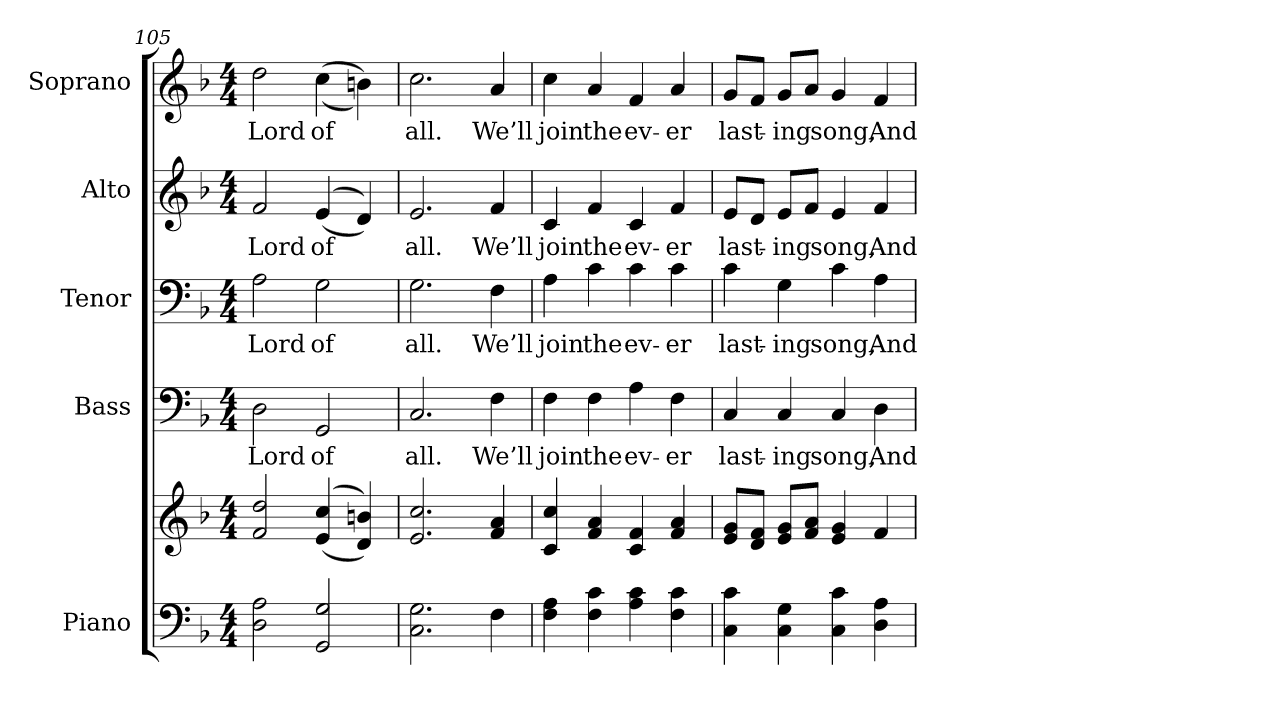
**kern	**kern	**kern	**text	**kern	**text	**kern	**text	**kern	**text
*part5	*part5	*part4	*part4	*part3	*part3	*part2	*part2	*part1	*part1
*staff6	*staff5	*staff4	*staff4	*staff3	*staff3	*staff2	*staff2	*staff1	*staff1
*I"Piano	*	*I"Bass	*	*I"Tenor	*	*I"Alto	*	*I"Soprano	*
*I'Pno.	*	*I'B.	*	*I'T.	*	*I'A.	*	*I'S.	*
*clefF4	*clefG2	*clefF4	*	*clefF4	*	*clefG2	*	*clefG2	*
*k[b-]	*k[b-]	*k[b-]	*	*k[b-]	*	*k[b-]	*	*k[b-]	*
*F:	*F:	*F:	*	*F:	*	*F:	*	*F:	*
*M4/4	*M4/4	*M4/4	*	*M4/4	*	*M4/4	*	*M4/4	*
=105	=105	=105	=105	=105	=105	=105	=105	=105	=105
!	!	!	!LO:LY:b:color=#000000	!	!	!	!	!	!
!	!	!	!	!	!LO:LY:b:color=#000000	!	!	!	!
!	!	!	!	!	!	!	!LO:LY:b:color=#000000	!	!
!	!	!	!	!	!	!	!	!	!LO:LY:b:color=#000000
2Di\ 2Ai	2fi/ 2ddi	2Di\	Lord	2Ai\	Lord	2fi/	Lord	2ddi\	Lord
!	!	!	!LO:LY:b:color=#000000	!	!	!	!	!	!
!	!	!	!	!	!LO:LY:b:color=#000000	!	!	!	!
!	!	!	!	!	!	!	!LO:LY:b:color=#000000	!	!
!	!	!	!	!	!	!	!	!	!LO:LY:b:color=#000000
2GGi/ 2Gi	((4ei/ 4cci	2GGi/	of	2Gi\	of	((4ei/	of	((4cci\	of
.	4di/ 4bni))	.	.	.	.	4di/))	.	4bni\))	.
!!LO:PB:g=z
=106	=106	=106	=106	=106	=106	=106	=106	=106	=106
!	!	!	!LO:LY:b:color=#000000	!	!	!	!	!	!
!	!	!	!	!	!LO:LY:b:color=#000000	!	!	!	!
!	!	!	!	!	!	!	!LO:LY:b:color=#000000	!	!
!	!	!	!	!	!	!	!	!	!LO:LY:b:color=#000000
2.Ci\ 2.Gi	2.ei/ 2.cci	2.Ci/	all.	2.Gi\	all.	2.ei/	all.	2.cci\	all.
!	!	!	!LO:LY:b:color=#000000	!	!	!	!	!	!
!	!	!	!	!	!LO:LY:b:color=#000000	!	!	!	!
!	!	!	!	!	!	!	!LO:LY:b:color=#000000	!	!
!	!	!	!	!	!	!	!	!	!LO:LY:b:color=#000000
4Fi\	4fi/ 4ai	4Fi\	We’ll	4Fi\	We’ll	4fi/	We’ll	4ai/	We’ll
=107	=107	=107	=107	=107	=107	=107	=107	=107	=107
!	!	!	!LO:LY:b:color=#000000	!	!	!	!	!	!
!	!	!	!	!	!LO:LY:b:color=#000000	!	!	!	!
!	!	!	!	!	!	!	!LO:LY:b:color=#000000	!	!
!	!	!	!	!	!	!	!	!	!LO:LY:b:color=#000000
4Fi\ 4Ai	4ci/ 4cci	4Fi\	join	4Ai\	join	4ci/	join	4cci\	join
!	!	!	!LO:LY:b:color=#000000	!	!	!	!	!	!
!	!	!	!	!	!LO:LY:b:color=#000000	!	!	!	!
!	!	!	!	!	!	!	!LO:LY:b:color=#000000	!	!
!	!	!	!	!	!	!	!	!	!LO:LY:b:color=#000000
4Fi\ 4ci	4fi/ 4ai	4Fi\	the	4ci\	the	4fi/	the	4ai/	the
!	!	!	!LO:LY:b:color=#000000	!	!	!	!	!	!
!	!	!	!	!	!LO:LY:b:color=#000000	!	!	!	!
!	!	!	!	!	!	!	!LO:LY:b:color=#000000	!	!
!	!	!	!	!	!	!	!	!	!LO:LY:b:color=#000000
4Ai\ 4ci	4ci/ 4fi	4Ai\	ev-	4ci\	ev-	4ci/	ev-	4fi/	ev-
!	!	!	!LO:LY:b:color=#000000	!	!	!	!	!	!
!	!	!	!	!	!LO:LY:b:color=#000000	!	!	!	!
!	!	!	!	!	!	!	!LO:LY:b:color=#000000	!	!
!	!	!	!	!	!	!	!	!	!LO:LY:b:color=#000000
4Fi\ 4ci	4fi/ 4ai	4Fi\	-er	4ci\	-er	4fi/	-er	4ai/	-er
!!LO:LB:g=z
=108	=108	=108	=108	=108	=108	=108	=108	=108	=108
!	!	!	!LO:LY:b:color=#000000	!	!	!	!	!	!
!	!	!	!	!	!LO:LY:b:color=#000000	!	!	!	!
!	!	!	!	!	!	!	!LO:LY:b:color=#000000	!	!
!	!	!	!	!	!	!	!	!	!LO:LY:b:color=#000000
4Ci\ 4ci	8ei/ 8giL	4Ci/	last-	4ci\	last-	8ei/L	last-	8gi/L	last-
.	8di/ 8fiJ	.	.	.	.	8di/J	.	8fi/J	.
!	!	!	!LO:LY:b:color=#000000	!	!	!	!	!	!
!	!	!	!	!	!LO:LY:b:color=#000000	!	!	!	!
!	!	!	!	!	!	!	!LO:LY:b:color=#000000	!	!
!	!	!	!	!	!	!	!	!	!LO:LY:b:color=#000000
4Ci\ 4Gi	8ei/ 8giL	4Ci/	-ing	4Gi\	-ing	8ei/L	-ing	8gi/L	-ing
.	8fi/ 8aiJ	.	.	.	.	8fi/J	.	8ai/J	.
!	!	!	!LO:LY:b:color=#000000	!	!	!	!	!	!
!	!	!	!	!	!LO:LY:b:color=#000000	!	!	!	!
!	!	!	!	!	!	!	!LO:LY:b:color=#000000	!	!
!	!	!	!	!	!	!	!	!	!LO:LY:b:color=#000000
4Ci\ 4ci	4ei/ 4gi	4Ci/	song,	4ci\	song,	4ei/	song,	4gi/	song,
!	!	!	!LO:LY:b:color=#000000	!	!	!	!	!	!
!	!	!	!	!	!LO:LY:b:color=#000000	!	!	!	!
!	!	!	!	!	!	!	!LO:LY:b:color=#000000	!	!
!	!	!	!	!	!	!	!	!	!LO:LY:b:color=#000000
4Di\ 4Ai	4fi/	4Di\	And	4Ai\	And	4fi/	And	4fi/	And
=	=	=	=	=	=	=	=	=	=
*-	*-	*-	*-	*-	*-	*-	*-	*-	*-
